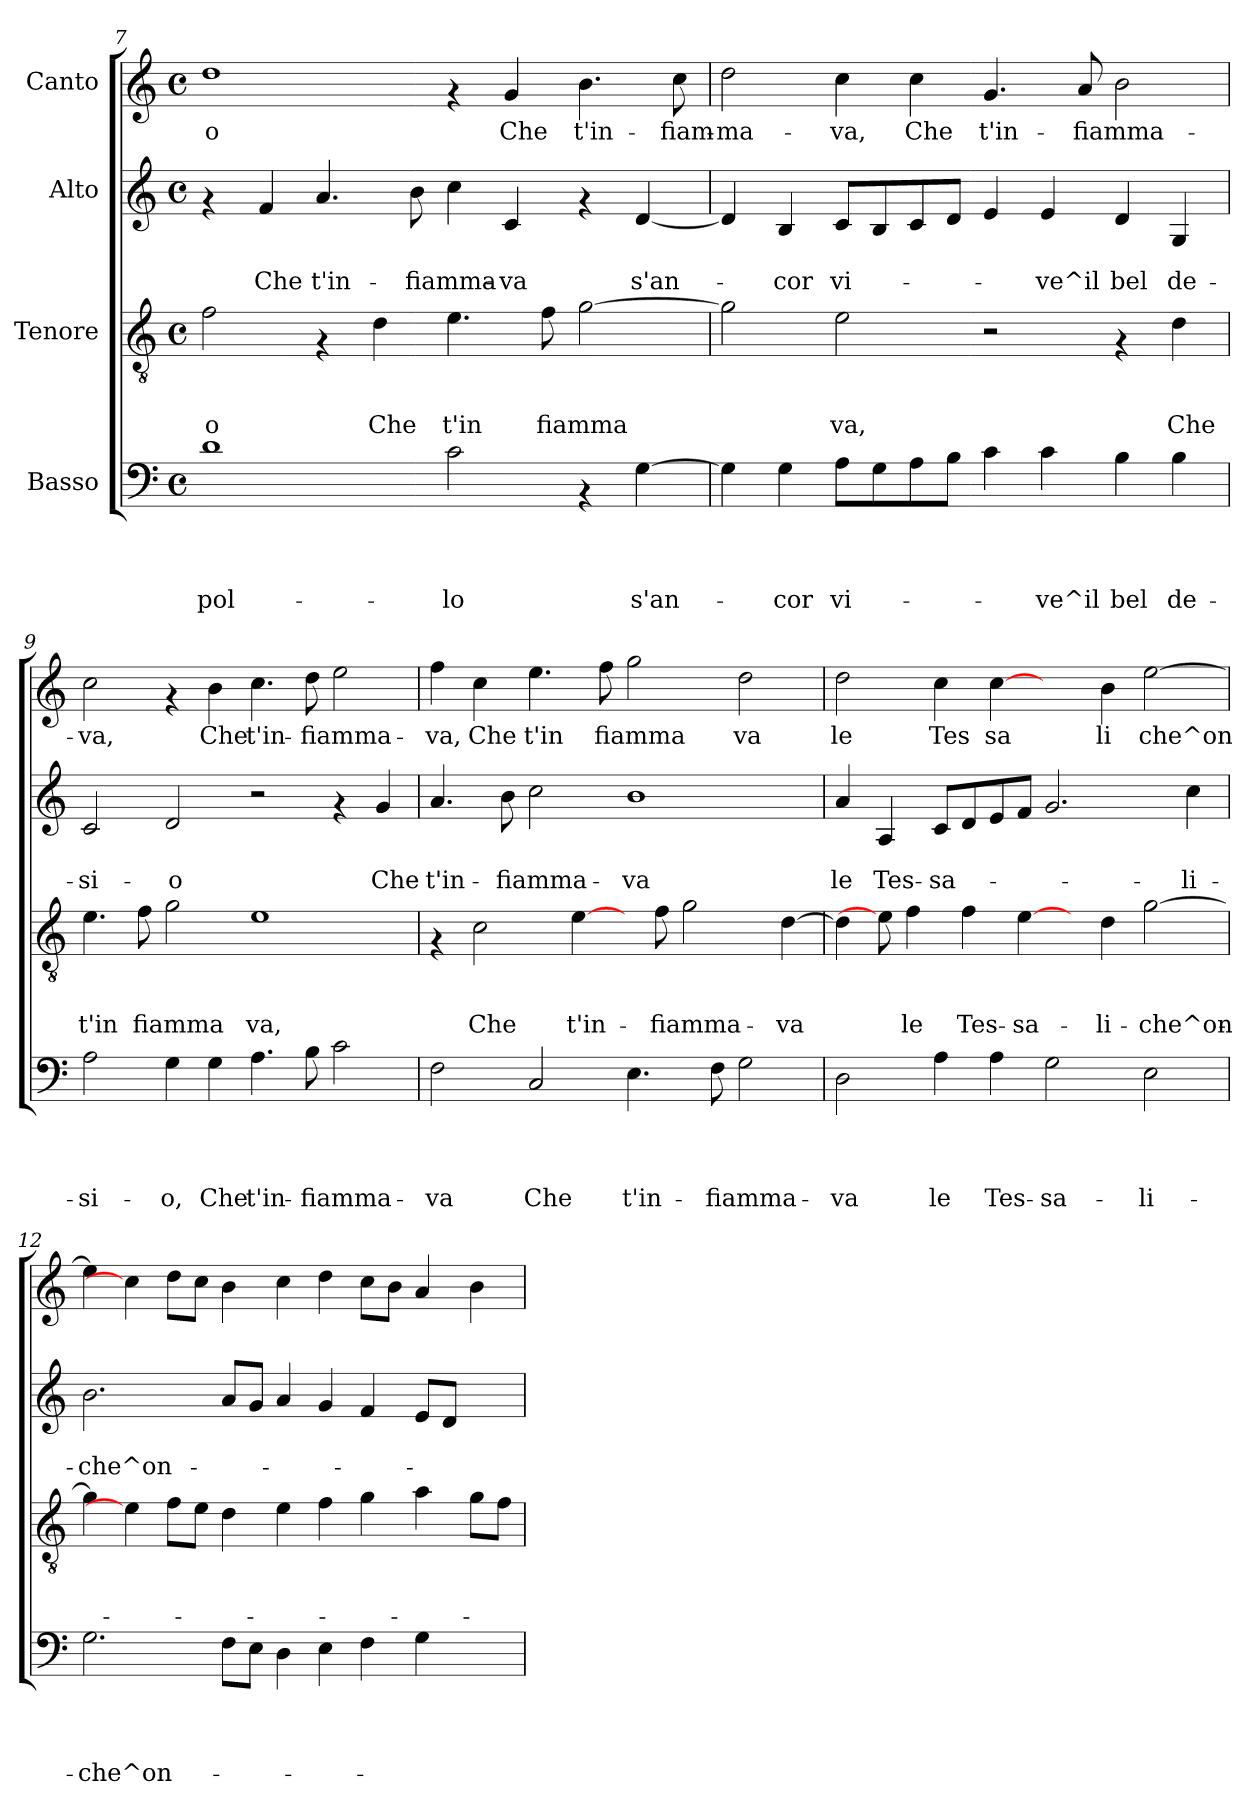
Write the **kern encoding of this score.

**kern	**text	**text	**text	**text	**kern	**text	**text	**text	**kern	**text	**text	**kern	**text
*part4	*part4	*part4	*part4	*part4	*part3	*part3	*part3	*part3	*part2	*part2	*part2	*part1	*part1
*staff4	*staff4	*staff4	*staff4	*staff4	*staff3	*staff3	*staff3	*staff3	*staff2	*staff2	*staff2	*staff1	*staff1
*I"Basso	*	*	*	*	*I"Tenore	*	*	*	*I"Alto	*	*	*I"Canto	*
!!LO:LB:g=z
*clefF4	*	*	*	*	*clefGv2	*	*	*	*clefG2	*	*	*clefG2	*
*k[]	*	*	*	*	*k[]	*	*	*	*k[]	*	*	*k[]	*
*C:	*	*	*	*	*C:	*	*	*	*C:	*	*	*C:	*
*M4/4	*	*	*	*	*M4/4	*	*	*	*M4/4	*	*	*M4/4	*
*met(c)	*	*	*	*	*met(c)	*	*	*	*met(c)	*	*	*met(c)	*
=7	=7	=7	=7	=7	=7	=7	=7	=7	=7	=7	=7	=7	=7
!	!	!	!	!LO:LY:b	!	!	!	!LO:LY:b	!	!	!	!	!LO:LY:b
1d	.	.	.	-pol-	2f\	.	.	-o	4rf	.	.	1dd	-o
!	!	!	!	!	!	!	!	!	!	!	!LO:LY:b	!	!
.	.	.	.	.	.	.	.	.	4f/	.	Che	.	.
!	!	!	!	!	!	!	!	!	!	!	!LO:LY:b	!	!
.	.	.	.	.	4rF	.	.	.	4.a/	.	t'in-	.	.
!	!	!	!	!	!	!	!	!LO:LY:b	!	!	!	!	!
.	.	.	.	.	4d\	.	.	Che	.	.	.	.	.
!	!	!	!	!	!	!	!	!	!	!	!LO:LY:b	!	!
.	.	.	.	.	.	.	.	.	8b\	.	-fiamma-	.	.
!	!	!	!	!LO:LY:b	!	!	!	!LO:LY:b	!	!	!	!	!
2c\	.	.	.	-lo	4.e\	.	.	t'in	4cc\	.	.	4rf	.
!	!	!	!	!	!	!	!	!	!	!	!LO:LY:b	!	!LO:LY:b
.	.	.	.	.	.	.	.	.	4c/	.	-va	4g/	Che
!	!	!	!	!	!	!	!	!LO:LY:b	!	!	!	!	!
.	.	.	.	.	8f\	.	.	fiamma	.	.	.	.	.
!	!	!	!	!	!	!	!	!	!	!	!	!	!LO:LY:b
4rAA	.	.	.	.	[>2g\	.	.	.	4rf	.	.	4.b\	t'in-
!	!	!	!	!LO:LY:b	!	!	!	!	!	!	!LO:LY:b	!	!
[>4G\	.	.	.	s'an-	.	.	.	.	[<4d/	.	s'an-	.	.
!	!	!	!	!	!	!	!	!	!	!	!	!	!LO:LY:b
.	.	.	.	.	.	.	.	.	.	.	.	8cc\	-fiam-
=8	=8	=8	=8	=8	=8	=8	=8	=8	=8	=8	=8	=8	=8
!	!	!	!	!	!	!	!	!	!	!	!	!	!LO:LY:b
4G\]	.	.	.	.	2g\]	.	.	.	4d/]	.	.	2dd\	-ma-
!	!	!	!	!LO:LY:b	!	!	!	!	!	!	!LO:LY:b	!	!
4G\	.	.	.	-cor	.	.	.	.	4B/	.	-cor	.	.
!	!	!	!	!LO:LY:b	!	!	!	!LO:LY:b	!	!	!LO:LY:b	!	!LO:LY:b
8A\L	.	.	.	vi-	2e\	.	.	va,	8c/L	.	vi-	4cc\	-va,
8G\	.	.	.	.	.	.	.	.	8B/	.	.	.	.
!	!	!	!	!	!	!	!	!	!	!	!	!	!LO:LY:b
8A\	.	.	.	.	.	.	.	.	8c/	.	.	4cc\	Che
8B\J	.	.	.	.	.	.	.	.	8d/J	.	.	.	.
!	!	!	!	!	!	!	!	!	!	!	!	!	!LO:LY:b
4c\	.	.	.	.	2r	.	.	.	4e/	.	.	4.g/	t'in-
!	!	!	!	!LO:LY:b	!	!	!	!	!	!	!LO:LY:b	!	!
4c\	.	.	.	-ve^il	.	.	.	.	4e/	.	-ve^il	.	.
!	!	!	!	!	!	!	!	!	!	!	!	!	!LO:LY:b
.	.	.	.	.	.	.	.	.	.	.	.	8a/	-fiamma-
!	!	!	!	!LO:LY:b	!	!	!	!	!	!	!LO:LY:b	!	!
4B\	.	.	.	bel	4rF	.	.	.	4d/	.	bel	2b\	.
!	!	!	!	!LO:LY:b	!	!	!	!LO:LY:b	!	!	!LO:LY:b	!	!
4B\	.	.	.	de-	4d\	.	.	Che	4G/	.	de-	.	.
=9	=9	=9	=9	=9	=9	=9	=9	=9	=9	=9	=9	=9	=9
!	!	!	!	!LO:LY:b	!	!	!	!LO:LY:b	!	!	!LO:LY:b	!	!LO:LY:b
2A\	.	.	.	-si-	4.e\	.	.	t'in	2c/	.	-si-	2cc\	-va,
!	!	!	!	!	!	!	!	!LO:LY:b	!	!	!	!	!
.	.	.	.	.	8f\	.	.	fiamma	.	.	.	.	.
!	!	!	!	!LO:LY:b	!	!	!	!	!	!	!LO:LY:b	!	!
4G\	.	.	.	-o,	2g\	.	.	.	2d/	.	-o	4rf	.
!	!	!	!	!LO:LY:b	!	!	!	!	!	!	!	!	!LO:LY:b
4G\	.	.	.	Che	.	.	.	.	.	.	.	4b\	Che
!	!	!	!	!LO:LY:b	!	!	!	!LO:LY:b	!	!	!	!	!LO:LY:b
4.A\	.	.	.	t'in-	1e	.	.	va,	2r	.	.	4.cc\	t'in-
!	!	!	!	!LO:LY:b	!	!	!	!	!	!	!	!	!LO:LY:b
8B\	.	.	.	-fiamma-	.	.	.	.	.	.	.	8dd\	-fiamma-
2c\	.	.	.	.	.	.	.	.	4rf	.	.	2ee\	.
!	!	!	!	!	!	!	!	!	!	!	!LO:LY:b	!	!
.	.	.	.	.	.	.	.	.	4g/	.	Che	.	.
!!LO:PB:g=z
=10	=10	=10	=10	=10	=10	=10	=10	=10	=10	=10	=10	=10	=10
!	!	!	!	!LO:LY:b	!	!	!	!	!	!	!LO:LY:b	!	!LO:LY:b
2F\	.	.	.	-va	4rF	.	.	.	4.a/	.	t'in-	4ff\	-va,
!	!	!	!	!	!	!	!	!LO:LY:b	!	!	!	!	!LO:LY:b
.	.	.	.	.	2c\	.	.	Che	.	.	.	4cc\	Che
!	!	!	!	!	!	!	!	!	!	!	!LO:LY:b	!	!
.	.	.	.	.	.	.	.	.	8b\	.	-fiamma-	.	.
!	!	!	!	!LO:LY:b	!	!	!	!	!	!	!	!	!LO:LY:b
2C/	.	.	.	Che	.	.	.	.	2cc\	.	.	4.ee\	t'in
!	!	!	!	!	!	!	!	!LO:LY:b	!	!	!	!	!
.	.	.	.	.	[4e\	.	.	t'in-	.	.	.	.	.
!	!	!	!	!	!	!	!	!	!	!	!	!	!LO:LY:b
.	.	.	.	.	.	.	.	.	.	.	.	8ff\	fiamma
!	!	!	!	!LO:LY:b	!	!	!	!	!	!	!LO:LY:b	!	!
4.E\	.	.	.	t'in-	8ryy	.	.	.	1b	.	-va	2gg\	.
!	!	!	!	!	!	!	!	!LO:LY:b	!	!	!	!	!
.	.	.	.	.	8f\	.	.	-fiamma-	.	.	.	.	.
.	.	.	.	.	2g\	.	.	.	.	.	.	.	.
!	!	!	!	!LO:LY:b	!	!	!	!	!	!	!	!	!
8F\	.	.	.	-fiamma-	.	.	.	.	.	.	.	.	.
!	!	!	!	!	!	!	!	!	!	!	!	!	!LO:LY:b
2G\	.	.	.	.	.	.	.	.	.	.	.	2dd\	va
!	!	!	!	!	!	!	!	!LO:LY:b	!	!	!	!	!
.	.	.	.	.	[>4d\	.	.	-va	.	.	.	.	.
=11	=11	=11	=11	=11	=11	=11	=11	=11	=11	=11	=11	=11	=11
!	!	!	!	!LO:LY:b	!	!	!	!	!	!	!LO:LY:b	!	!LO:LY:b
2D\	.	.	.	-va	4d\]	.	.	.	4a/	.	le	2dd\	le
!	!	!	!	!	!	!	!	!	!	!	!LO:LY:b	!	!
.	.	.	.	.	8e\]	.	.	.	4A/	.	Tes-	.	.
!	!	!	!	!	!	!	!	!LO:LY:b	!	!	!	!	!
.	.	.	.	.	4f\	.	.	le	.	.	.	.	.
!	!	!	!	!LO:LY:b	!	!	!	!	!	!	!LO:LY:b	!	!LO:LY:b
4A\	.	.	.	le	.	.	.	.	8c/L	.	-sa-	4cc\	Tes
!	!	!	!	!	!	!	!	!LO:LY:b	!	!	!	!	!
.	.	.	.	.	4f\	.	.	Tes-	8d/	.	.	.	.
!	!	!	!	!LO:LY:b	!	!	!	!	!	!	!	!	!LO:LY:b
4A\	.	.	.	Tes-	.	.	.	.	8e/	.	.	[4cc\	sa
!	!	!	!	!	!	!	!	!LO:LY:b	!	!	!	!	!
.	.	.	.	.	[4e\	.	.	-sa-	8f/J	.	.	.	.
!	!	!	!	!LO:LY:b	!	!	!	!	!	!	!	!	!
2G\	.	.	.	-sa-	.	.	.	.	2.g/	.	.	4ryy	.
.	.	.	.	.	8ryy	.	.	.	.	.	.	.	.
!	!	!	!	!	!	!	!	!LO:LY:b	!	!	!	!	!LO:LY:b
.	.	.	.	.	4d\	.	.	-li-	.	.	.	4b\	li
!	!	!	!	!LO:LY:b	!	!	!	!LO:LY:b	!	!	!	!	!LO:LY:b
2E\	.	.	.	-li-	[>2g\	.	.	-che^on-	.	.	.	[>2ee\	che^on
!	!	!	!	!	!	!	!	!	!	!	!LO:LY:b	!	!
.	.	.	.	.	.	.	.	.	4cc\	.	-li-	.	.
=12	=12	=12	=12	=12	=12	=12	=12	=12	=12	=12	=12	=12	=12
!	!	!	!	!LO:LY:b	!	!	!	!	!	!	!LO:LY:b	!	!
2.G\	.	.	.	-che^on-	4g\]	.	.	.	2.b\	.	-che^on-	4ee\]	.
.	.	.	.	.	4e\]	.	.	.	.	.	.	4cc\]	.
.	.	.	.	.	8f\L	.	.	.	.	.	.	8dd\L	.
.	.	.	.	.	8e\J	.	.	.	.	.	.	8cc\J	.
8F\L	.	.	.	.	4d\	.	.	.	8a/L	.	.	4b\	.
8E\J	.	.	.	.	.	.	.	.	8g/J	.	.	.	.
4D\	.	.	.	.	4e\	.	.	.	4a/	.	.	4cc\	.
4E\	.	.	.	.	4f\	.	.	.	4g/	.	.	4dd\	.
4F\	.	.	.	.	4g\	.	.	.	4f/	.	.	8cc\L	.
.	.	.	.	.	.	.	.	.	.	.	.	8b\J	.
4G\	.	.	.	.	4a\	.	.	.	8e/L	.	.	4a/	.
.	.	.	.	.	.	.	.	.	8d/J	.	.	.	.
4ryy	.	.	.	.	8g\L	.	.	.	4ryy	.	.	4b\	.
.	.	.	.	.	8f\J	.	.	.	.	.	.	.	.
=	=	=	=	=	=	=	=	=	=	=	=	=	=
*-	*-	*-	*-	*-	*-	*-	*-	*-	*-	*-	*-	*-	*-
